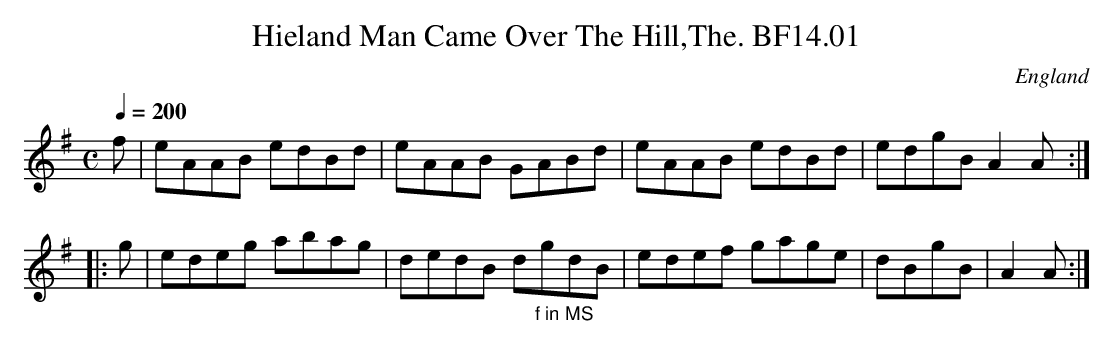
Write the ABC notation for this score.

X:1
T:Hieland Man Came Over The Hill,The. BF14.01
M:C
L:1/8
Q:1/4=200
O:England
K:G major
f|eAAB edBd|eAAB GABd|eAAB edBd|edgBA2A:|!
|:g|edeg abag|dedB d"_f in MS"gdB|edef gage|dBgB|A2A:|
